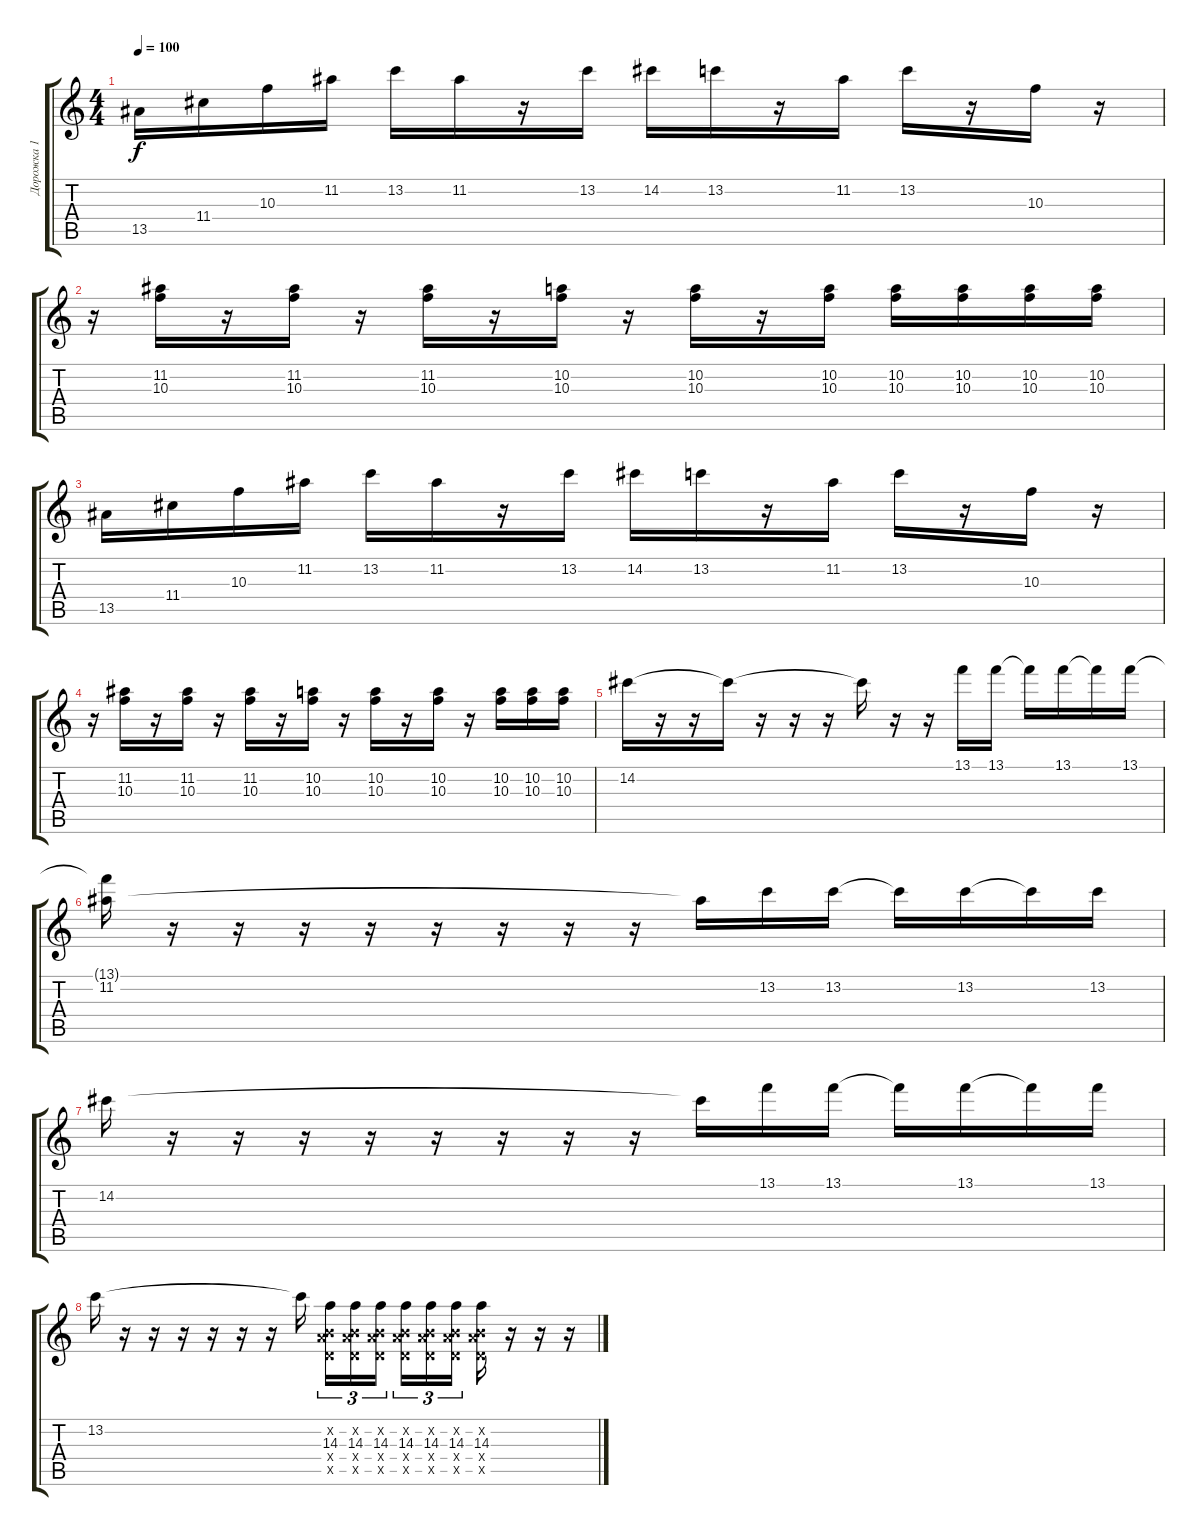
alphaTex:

\track ("Дорожка 1" "Дорожка 1") {instrument electricguitarclean}
\staff {score tabs}
\tuning (E4 B3 G3 D3 A2 Db2) {hide}
\ts (4 4)
\tempo 100
\clef g2
\ks c
13.5.16{dy f} 11.4.16 10.3.16 11.2.16 13.2.16 11.2.16 r.16 13.2.16 14.2.16 13.2.16 r.16 11.2.16 13.2.16 r.16 10.3.16 r.16 |
r.16 (11.2 10.3).16 r.16 (11.2 10.3).16 r.16 (11.2 10.3).16 r.16 (10.2 10.3).16 r.16 (10.2 10.3).16 r.16 (10.2 10.3).16 (10.2 10.3).16 (10.2 10.3).16 (10.2 10.3).16 (10.2 10.3).16 |
13.5.16 11.4.16 10.3.16 11.2.16 13.2.16 11.2.16 r.16 13.2.16 14.2.16 13.2.16 r.16 11.2.16 13.2.16 r.16 10.3.16 r.16 |
r.16 (11.2 10.3).16 r.16 (11.2 10.3).16 r.16 (11.2 10.3).16 r.16 (10.2 10.3).16 r.16 (10.2 10.3).16 r.16 (10.2 10.3).16 r.16 (10.2 10.3).16 (10.2 10.3).16 (10.2 10.3).16 |
14.2.16{volume 0} r.16 r.16 14.2{t}.16 r.16 r.16 r.16 14.2{t}.16 r.16 r.16{volume 16 instrument electricguitarclean} 13.1.16{volume 16} 13.1.16{volume 16} 13.1{t}.16{volume 16} 13.1.16 13.1{t}.16{volume 15} 13.1.16 |
(13.1{t} 11.2).16 r.16 r.16 r.16 r.16 r.16 r.16 r.16 r.16 11.2{t}.16 13.2.16 13.2.16 13.2{t}.16 13.2.16 13.2{t}.16 13.2.16 |
14.2.16 r.16 r.16 r.16 r.16 r.16 r.16 r.16 r.16 14.2{t}.16 13.1.16 13.1.16 13.1{t}.16 13.1.16 13.1{t}.16 13.1.16 |
13.2.16 r.16 r.16 r.16 r.16 r.16 r.16 13.2{t}.16 (0.2{x} 14.3 0.4{x} 12.5{x}).16{tu (3 2)} (0.2{x} 14.3 0.4{x} 12.5{x}).16{tu (3 2)} (0.2{x} 14.3 0.4{x} 12.5{x}).16{tu (3 2) beam splitsecondary} (0.2{x} 14.3 0.4{x} 12.5{x}).16{tu (3 2)} (0.2{x} 14.3 0.4{x} 12.5{x}).16{tu (3 2)} (0.2{x} 14.3 0.4{x} 12.5{x}).16{tu (3 2)} (0.2{x} 14.3 0.4{x} 12.5{x}).16 r.16 r.16 r.16
